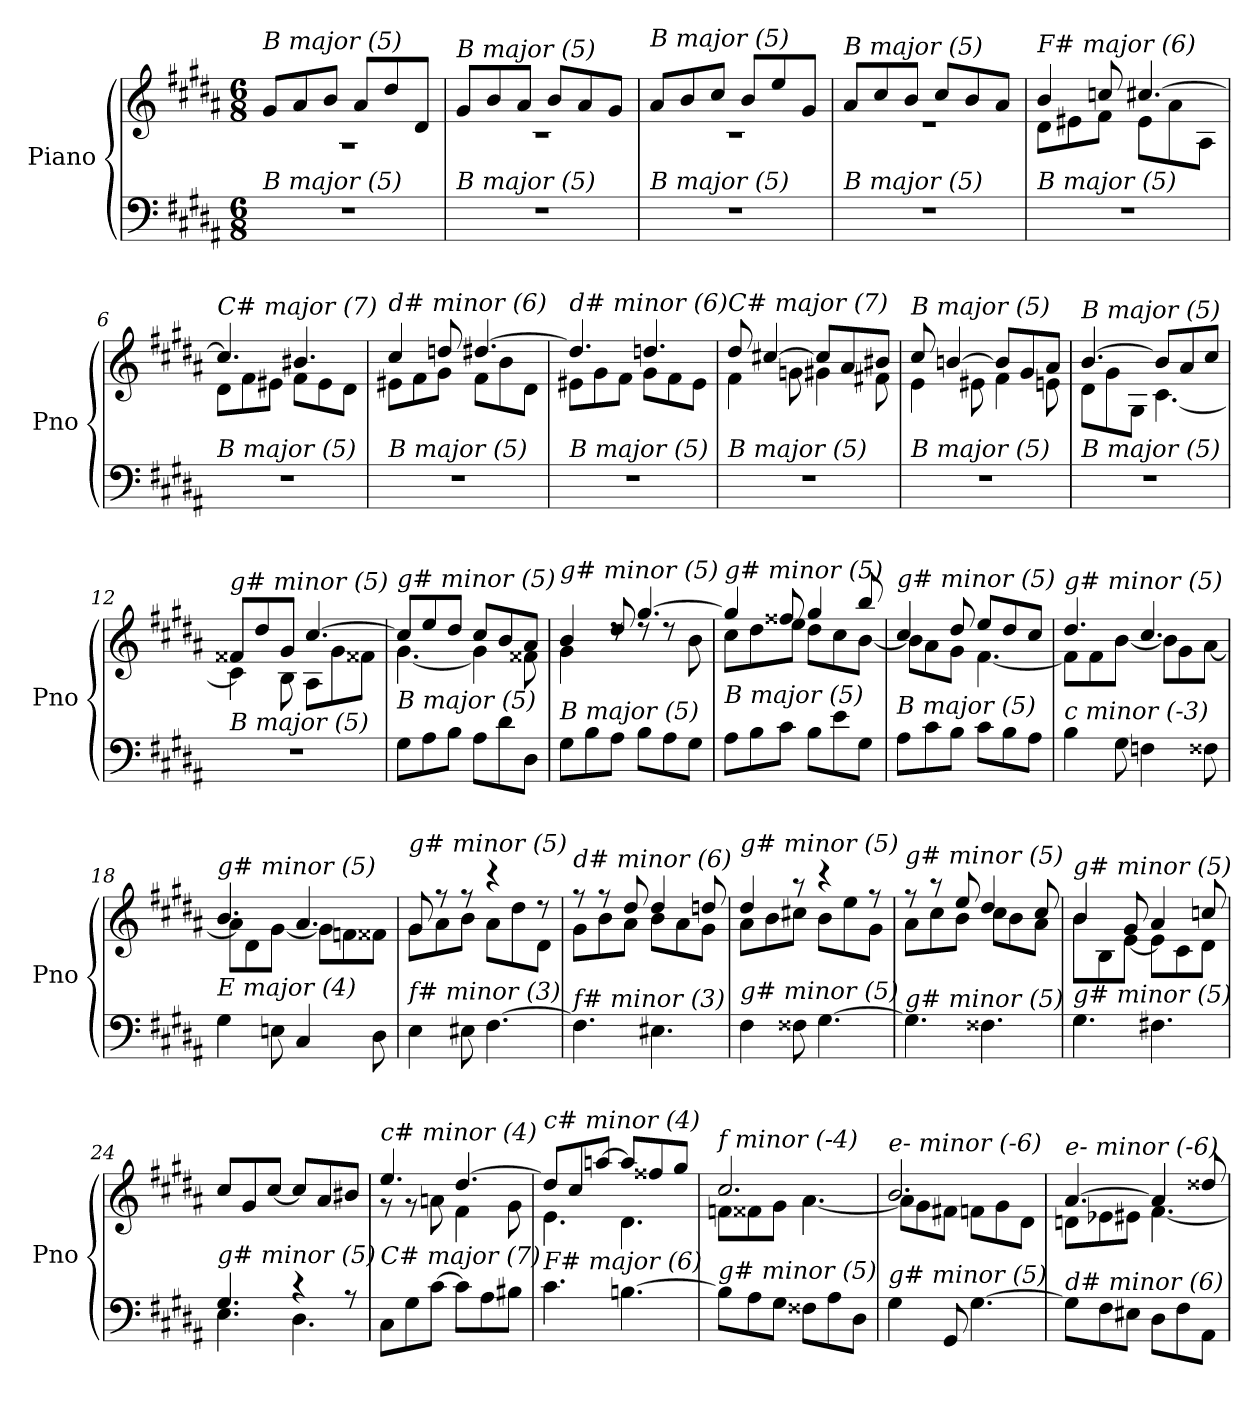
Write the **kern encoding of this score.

**kern	**kern
*part1	*part1
*staff2	*staff1
*I"Piano	*
*I'Pno	*
*clefF4	*clefG2
*k[f#c#g#d#a#]	*k[f#c#g#d#a#]
*M6/8	*M6/8
=1	=1
*	*^
!	!LO:TX:i:t=B major (5)	!
!LO:TX:i:t=B major (5)	!	!
2.r	8g#/L	2.r
.	8a#/	.
.	8b/J	.
.	8a#/L	.
.	8dd#/	.
.	8d#/J	.
=2	=2	=2
!	!LO:TX:i:t=B major (5)	!
!LO:TX:i:t=B major (5)	!	!
2.r	8g#/L	2.r
.	8b/	.
.	8a#/J	.
.	8b/L	.
.	8a#/	.
.	8g#/J	.
=3	=3	=3
!	!LO:TX:i:t=B major (5)	!
!LO:TX:i:t=B major (5)	!	!
2.r	8a#/L	2.r
.	8b/	.
.	8cc#/J	.
.	8b/L	.
.	8ee/	.
.	8g#/J	.
=4	=4	=4
!	!LO:TX:i:t=B major (5)	!
!LO:TX:i:t=B major (5)	!	!
2.r	8a#/L	2.r
.	8cc#/	.
.	8b/J	.
.	8cc#/L	.
.	8b/	.
.	8a#/J	.
=5	=5	=5
!	!LO:TX:i:t=F# major (6)	!
!LO:TX:i:t=B major (5)	!	!
2.r	4b/	8d#\L
.	.	8e#X\
.	8ccni/	8f#\J
.	[4.cc#/	8e#\L
.	.	8a#\
.	.	8A#\J
=6	=6	=6
!	!LO:TX:i:t=C# major (7)	!
!LO:TX:i:t=B major (5)	!	!
2.r	4.cc#/]	8d#\L
.	.	8f#\
.	.	8e#X\J
.	4.b#X/	8f#\L
.	.	8e#\
.	.	8d#\J
!!LO:LB:g=z	!!
=7	=7	=7
!	!LO:TX:i:t=d# minor (6)	!
!LO:TX:i:t=B major (5)	!	!
2.r	4cc#/	8e#X\L
.	.	8f#\
.	8ddni/	8g#\J
.	[4.dd#/	8f#\L
.	.	8b\
.	.	8d#\J
=8	=8	=8
!	!LO:TX:i:t=d# minor (6)	!
!LO:TX:i:t=B major (5)	!	!
2.r	4.dd#/]	8e#X\L
.	.	8g#\
.	.	8f#\J
.	4.ddni/	8g#\L
.	.	8f#\
.	.	8e#\J
=9	=9	=9
!	!LO:TX:i:t=C# major (7)	!
!LO:TX:i:t=B major (5)	!	!
2.r	8dd#/	4f#\
.	[4cc#X/	.
.	.	8gni\
.	8cc#/L]	4g#\
.	8a#/	.
.	8b#X/J	8f#X\
=10	=10	=10
!	!LO:TX:i:t=B major (5)	!
!LO:TX:i:t=B major (5)	!	!
2.r	8cc#/	4e\
.	[4bn/	.
.	.	8e#X\
.	8b/L]	4f#\
.	8g#/	.
.	8a#/J	8en\
=11	=11	=11
!	!LO:TX:i:t=B major (5)	!
!LO:TX:i:t=B major (5)	!	!
2.r	[4.b/	8d#\L
.	.	8g#\
.	.	8G#\J
.	8b/L]	[4.c#\
.	8a#/	.
.	8cc#/J	.
!!LO:LB:g=z	!!
=12	=12	=12
!	!LO:TX:i:t=g# minor (5)	!
!LO:TX:i:t=B major (5)	!	!
2.r	8f##X/L	4c#\]
.	8dd#/	.
.	8g#/J	8B\
.	[4.cc#/	8A#\L
.	.	8g#\
.	.	8f##X\J
=13	=13	=13
!	!LO:TX:i:t=g# minor (5)	!
!LO:TX:i:t=B major (5)	!	!
8G#\L	8cc#/L]	[4.g#\
8A#\	8ee/	.
8B\J	8dd#/J	.
8A#\L	8cc#/L	4g#\]
8d#\	8b/	.
8D#\J	8a#/J	8f##X\
=14	=14	=14
!	!LO:TX:i:t=g# minor (5)	!
!LO:TX:i:t=B major (5)	!	!
8G#\L	4b/	4g#\
8B\	.	.
8A#\J	8dd#/	8rdd
8B\L	[4.gg#/	8rdd
8A#\	.	8rdd
8G#\J	.	8b\
=15	=15	=15
!	!LO:TX:i:t=g# minor (5)	!
!LO:TX:i:t=B major (5)	!	!
8A#\L	4gg#/]	8cc#\L
8B\	.	8dd#\
8c#\J	8ff##X/	8ee\J
8B\L	4gg#/	8dd#\L
8e\	.	8cc#\
8G#\J	8bb/	[8b\J
=16	=16	=16
!	!LO:TX:i:t=g# minor (5)	!
!LO:TX:i:t=B major (5)	!	!
8A#\L	4cc#/	8b\L]
8c#\	.	8a#\
8B\J	8dd#/	8g#\J
8c#\L	8ee/L	[4.f#\
8B\	8dd#/	.
8A#\J	8cc#/J	.
=17	=17	=17
!	!LO:TX:i:t=g# minor (5)	!
!LO:TX:i:t=c minor (-3)	!	!
4B\	4.dd#/	8f#\L]
.	.	8f#\
8G#\	.	[8b\J
4Fni\	4.cc#/	8b\L]
.	.	8g#\
8F##X\	.	[8a#\J
!!LO:LB:g=z	!!
=18	=18	=18
!	!LO:TX:i:t=g# minor (5)	!
!LO:TX:i:t=E major (4)	!	!
4G#\	4.b/	8a#\L]
.	.	8d#\
8En\	.	[8g#\J
4C#/	4.a#/	8g#\L]
.	.	8fni\
8D#\	.	8f##X\J
=19	=19	=19
!	!LO:TX:i:t=g# minor (5)	!
!LO:TX:i:t=f# minor (3)	!	!
4E\	8g#/	8g#\L
.	8r	8a#\
8E#X\	8r	8b\J
[4.F#\	4r	8a#\L
.	.	8dd#\
.	8r	8d#\J
=20	=20	=20
!	!LO:TX:i:t=d# minor (6)	!
!LO:TX:i:t=f# minor (3)	!	!
4.F#\]	8r	8g#\L
.	8r	8b\
.	8dd#/	8a#\J
4.E#X\	4dd#/	8b\L
.	.	8a#\
.	8ddni/	8g#\J
=21	=21	=21
!	!LO:TX:i:t=g# minor (5)	!
!LO:TX:i:t=g# minor (5)	!	!
4F#\	4dd#/	8a#\L
.	.	8b\
8F##X\	8r	8cc#X\J
[4.G#\	4r	8b\L
.	.	8ee\
.	8r	8g#\J
=22	=22	=22
!	!LO:TX:i:t=g# minor (5)	!
!LO:TX:i:t=g# minor (5)	!	!
4.G#\]	8r	8a#\L
.	8r	8cc#\
.	8ee/	8b\J
4.F##X\	4dd#/	8cc#\L
.	.	8b\
.	8cc#/	8a#\J
=23	=23	=23
!	!LO:TX:i:t=g# minor (5)	!
!LO:TX:i:t=g# minor (5)	!	!
4.G#\	4b/	8b\L
.	.	8B\
.	8g#/	[8e\J
4.F#X\	4a#/	8e\L]
.	.	8c#\
.	8ccni/	8d#\J
!!LO:LB:g=z
=24	=24	=24
*^	*	*
!	!	!LO:TX:i:t=C# major (7)	!
!LO:TX:i:t=g# minor (5)	!	!	!
*	*	*v	*v
4.G#/	4.E\	8cc#/L
.	.	8g#/
.	.	[8cc#/J
4r	4.D#\	8cc#/L]
.	.	8a#/
8r	.	8b#X/J
*v	*v	*
=25	=25
*	*^
!	!LO:TX:i:t=c# minor (4)	!
!LO:TX:i:t=C# major (7)	!	!
8C#\L	4.ee/	8r
8G#\	.	8r
[8c#\J	.	8an\
8c#\L]	[4.dd#/	4f#\
8A#\	.	.
8B#X\J	.	8g#\
=26	=26	=26
!	!LO:TX:i:t=c# minor (4)	!
!LO:TX:i:t=F# major (6)	!	!
4.c#\	8dd#/L]	4.e\
.	8cc#/	.
.	[8aan/J	.
[4.Bn\	8aa/L]	4.d#\
.	8ff##X/	.
.	8gg#/J	.
=27	=27	=27
!	!LO:TX:i:t=f minor (-4)	!
!LO:TX:i:t=g# minor (5)	!	!
8B\L]	2.cc#/	8fni\L
8A#\	.	8f##X\
8G#\J	.	8g#\J
8F##X\L	.	[4.a#\
8A#\	.	.
8D#\J	.	.
=28	=28	=28
!	!LO:TX:i:t=e- minor (-6)	!
!LO:TX:i:t=g# minor (5)	!	!
4G#\	2.b/	8a#\L]
.	.	8g#\
8GG#/	.	8f#X\J
[4.G#\	.	8fni\L
.	.	8g#\
.	.	8d#\J
!!LO:PB:g=z	!!
=29	=29	=29
!	!LO:TX:i:t=e- minor (-6)	!
!LO:TX:i:t=d# minor (6)	!	!
8G#\L]	[4.a#/	8dni\L
8F#\	.	8e-Xi\
8E#X\J	.	8e#X\J
8D#\L	4a#/]	[4.f#\
8F#\	.	.
8AA#\J	8dd##Xi/	.
*	*v	*v
=	=
*-	*-
